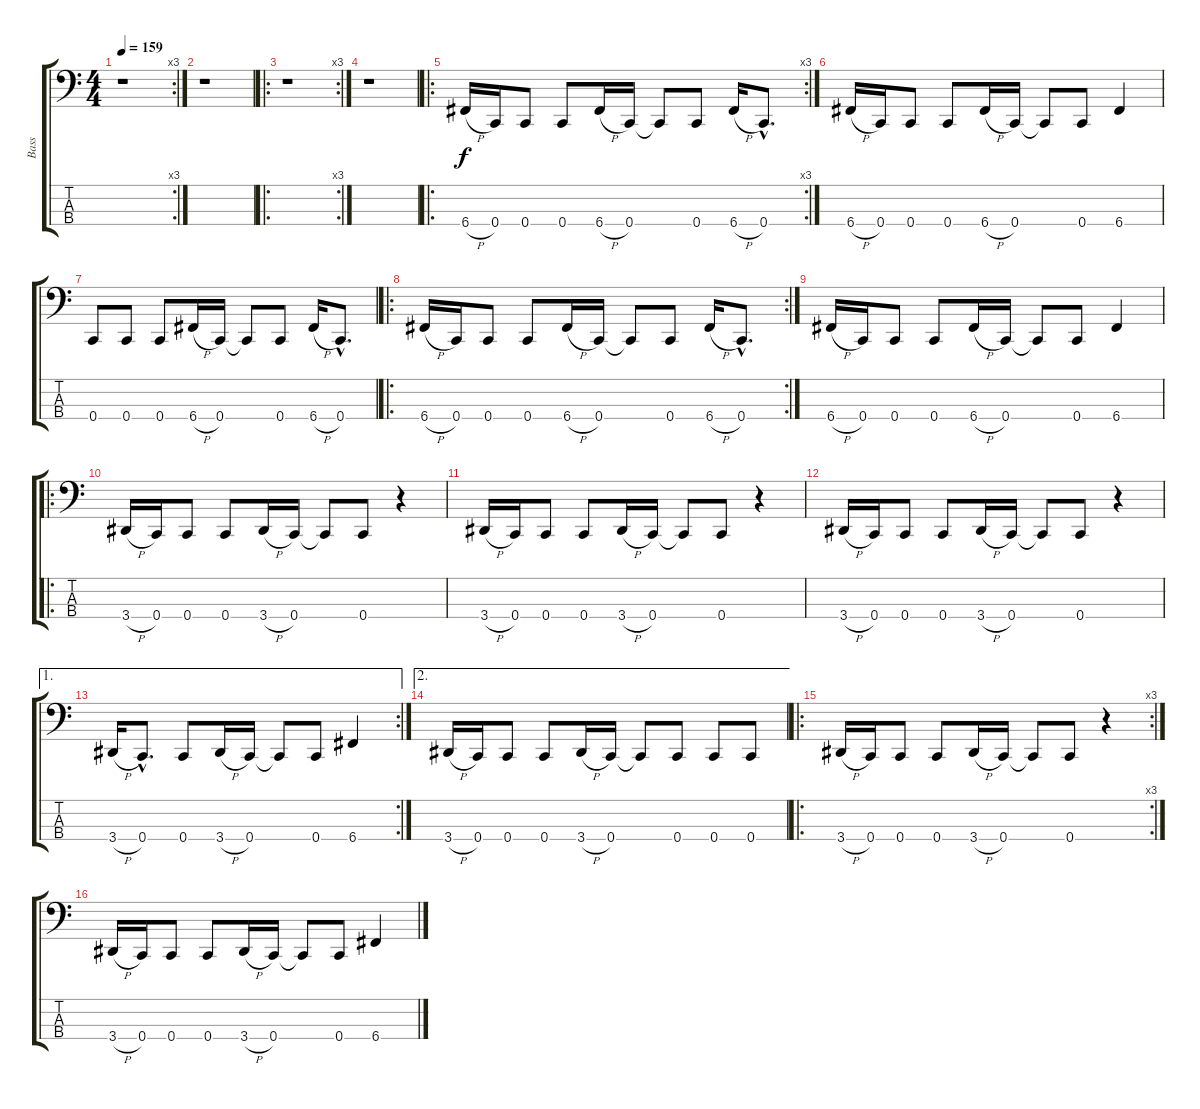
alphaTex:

\track ("Bass" "Bass") {instrument electricbasspick}
\staff {score tabs}
\tuning (F2 C2 G1 C1) {hide}
\rc 3
\ts (4 4)
\tempo 159
\clef f4
\ks c
r.1{dy f instrument electricbasspick} |
r.1 |
\ro
\rc 3
r.1 |
r.1 |
\ro
\rc 3
6.4{h}.16 0.4.16 0.4.8 0.4.8 6.4{h}.16 0.4.16 0.4{t}.8 0.4.8 6.4{h}.16 0.4{hac}.8{d} |
6.4{h}.16 0.4.16 0.4.8 0.4.8 6.4{h}.16 0.4.16 0.4{t}.8 0.4.8 6.4.4 |
0.4.8 0.4.8 0.4.8 6.4{h}.16 0.4.16 0.4{t}.8 0.4.8 6.4{h}.16 0.4{hac}.8{d} |
\ro
\rc 2
6.4{h}.16 0.4.16 0.4.8 0.4.8 6.4{h}.16 0.4.16 0.4{t}.8 0.4.8 6.4{h}.16 0.4{hac}.8{d} |
6.4{h}.16 0.4.16 0.4.8 0.4.8 6.4{h}.16 0.4.16 0.4{t}.8 0.4.8 6.4.4 |
\ro
3.4{h}.16 0.4.16 0.4.8 0.4.8 3.4{h}.16 0.4.16 0.4{t}.8 0.4.8 r.4 |
3.4{h}.16 0.4.16 0.4.8 0.4.8 3.4{h}.16 0.4.16 0.4{t}.8 0.4.8 r.4 |
3.4{h}.16 0.4.16 0.4.8 0.4.8 3.4{h}.16 0.4.16 0.4{t}.8 0.4.8 r.4 |
\ae 1
\rc 2
3.4{h}.16 0.4{hac}.8{d} 0.4.8 3.4{h}.16 0.4.16 0.4{t}.8 0.4.8 6.4.4 |
\ae 2
3.4{h}.16 0.4.16 0.4.8 0.4.8 3.4{h}.16 0.4.16 0.4{t}.8 0.4.8 0.4.8 0.4.8 |
\ro
\rc 3
3.4{h}.16 0.4.16 0.4.8 0.4.8 3.4{h}.16 0.4.16 0.4{t}.8 0.4.8 r.4 |
3.4{h}.16 0.4.16 0.4.8 0.4.8 3.4{h}.16 0.4.16 0.4{t}.8 0.4.8 6.4.4
